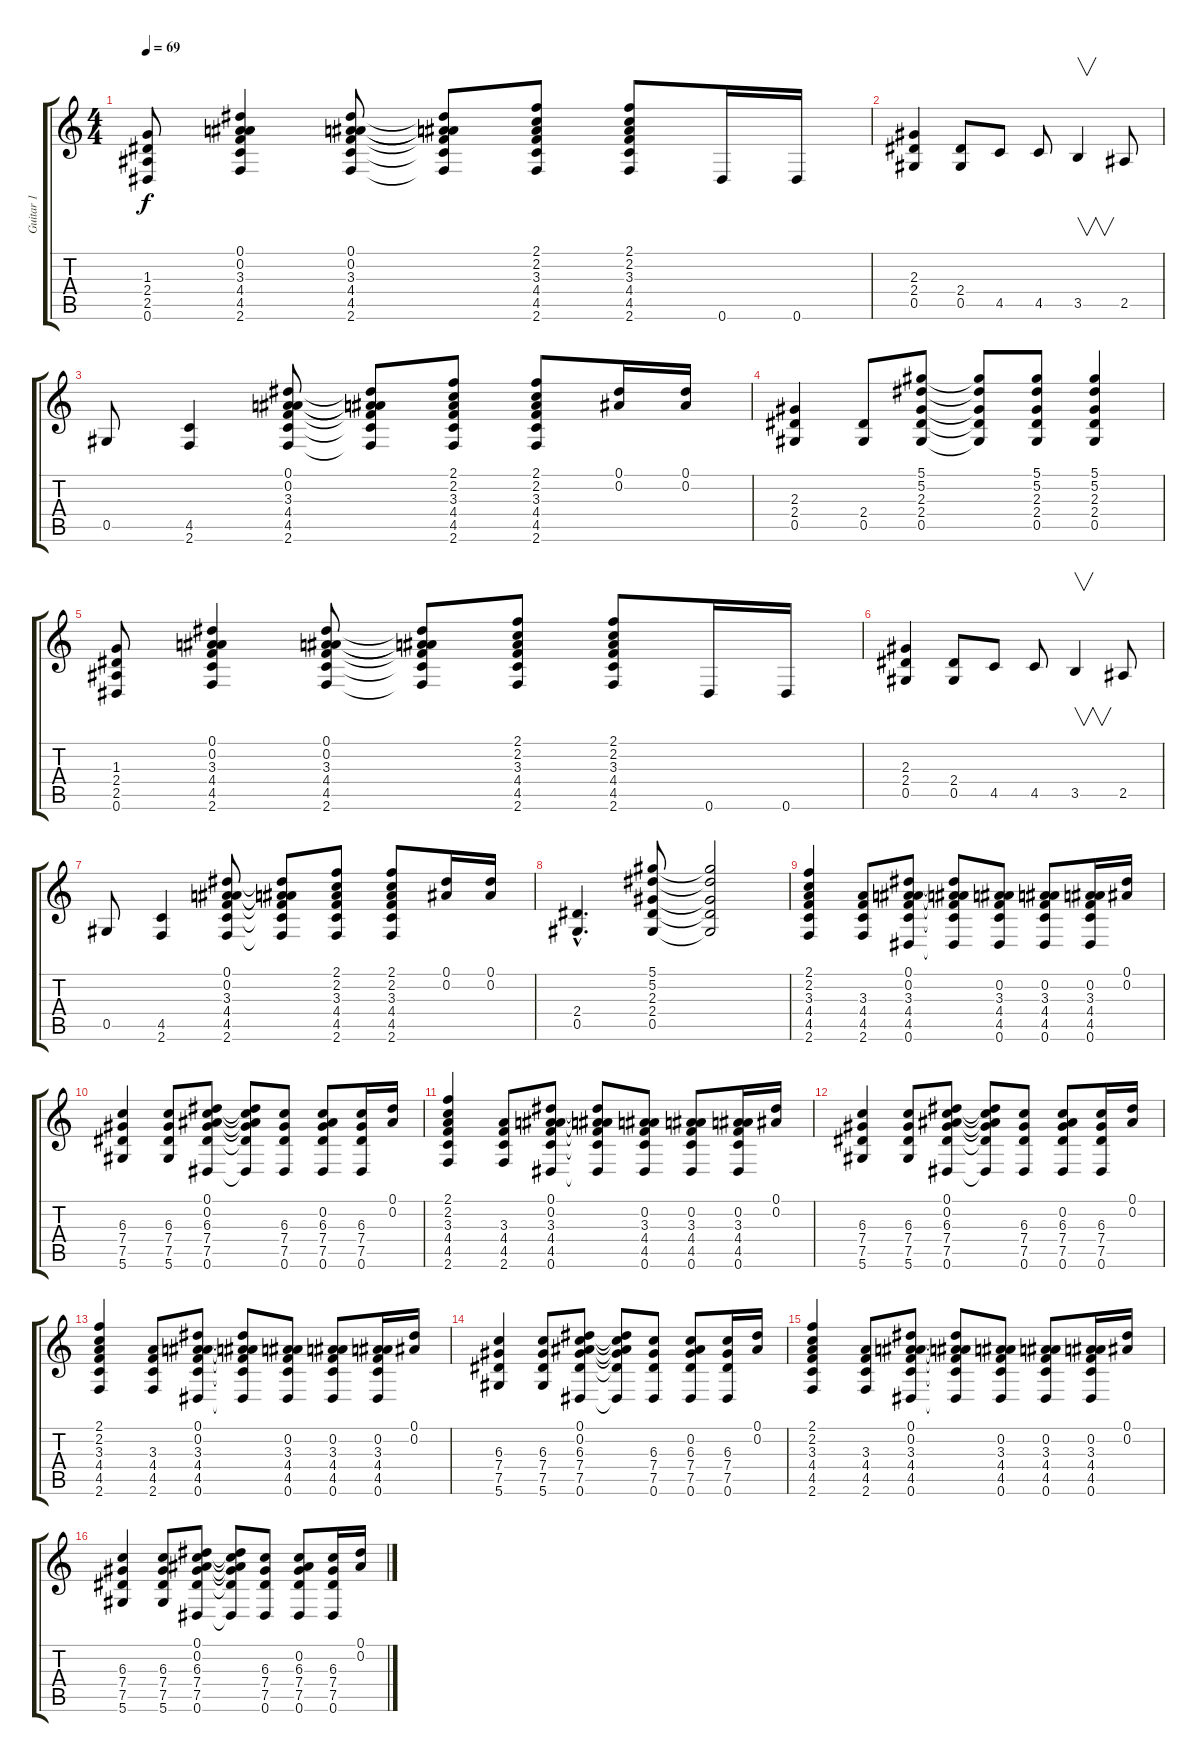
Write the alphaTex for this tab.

\track ("Guitar 1" "Guitar 1") {instrument acousticguitarsteel}
\staff {score tabs}
\tuning (Eb4 Bb3 Gb3 Db3 Ab2 Eb2) {hide}
\ts (4 4)
\tempo 69
\clef g2
\ks c
(1.3 2.4 2.5 0.6).8{dy f} (0.1 0.2 3.3 4.4 4.5 2.6).4 (0.1 0.2 3.3 4.4 4.5 2.6).8 (0.1{t} 0.2{t} 3.3{t} 4.4{t} 4.5{t} 2.6{t}).8 (2.1 2.2 3.3 4.4 4.5 2.6).8 (2.1 2.2 3.3 4.4 4.5 2.6).8 0.6.16 0.6.16 |
(2.3 2.4 0.5).4 (2.4 0.5).8 4.5.8 4.5.8 3.5.4{v} 2.5.8 |
0.5.8 (4.5 2.6).4 (0.1 0.2 3.3 4.4 4.5 2.6).8 (0.1{t} 0.2{t} 3.3{t} 4.4{t} 4.5{t} 2.6{t}).8 (2.1 2.2 3.3 4.4 4.5 2.6).8 (2.1 2.2 3.3 4.4 4.5 2.6).8 (0.1 0.2).16 (0.1 0.2).16 |
(2.3 2.4 0.5).4 (2.4 0.5).8 (5.1 5.2 2.3 2.4 0.5).8 (5.1{t} 5.2{t} 2.3{t} 2.4{t} 0.5{t}).8 (5.1 5.2 2.3 2.4 0.5).8 (5.1 5.2 2.3 2.4 0.5).4 |
(1.3 2.4 2.5 0.6).8 (0.1 0.2 3.3 4.4 4.5 2.6).4 (0.1 0.2 3.3 4.4 4.5 2.6).8 (0.1{t} 0.2{t} 3.3{t} 4.4{t} 4.5{t} 2.6{t}).8 (2.1 2.2 3.3 4.4 4.5 2.6).8 (2.1 2.2 3.3 4.4 4.5 2.6).8 0.6.16 0.6.16 |
(2.3 2.4 0.5).4 (2.4 0.5).8 4.5.8 4.5.8 3.5.4{v} 2.5.8 |
0.5.8 (4.5 2.6).4 (0.1 0.2 3.3 4.4 4.5 2.6).8 (0.1{t} 0.2{t} 3.3{t} 4.4{t} 4.5{t} 2.6{t}).8 (2.1 2.2 3.3 4.4 4.5 2.6).8 (2.1 2.2 3.3 4.4 4.5 2.6).8 (0.1 0.2).16 (0.1 0.2).16 |
(2.4{hac} 0.5{hac}).4{d} (5.1 5.2 2.3 2.4 0.5).8 (5.1{t} 5.2{t} 2.3{t} 2.4{t} 0.5{t}).2 |
(2.1 2.2 3.3 4.4 4.5 2.6).4 (3.3 4.4 4.5 2.6).8 (0.1 0.2 3.3 4.4 4.5 0.6).8 (0.1{t} 0.2{t} 3.3{t} 4.4{t} 4.5{t} 0.6{t}).8 (0.2 3.3 4.4 4.5 0.6).8 (0.2 3.3 4.4 4.5 0.6).8 (0.2 3.3 4.4 4.5 0.6).16 (0.1 0.2).16 |
(6.3 7.4 7.5 5.6).4 (6.3 7.4 7.5 5.6).8 (0.1 0.2 6.3 7.4 7.5 0.6).8 (0.1{t} 0.2{t} 6.3{t} 7.4{t} 7.5{t} 0.6{t}).8 (6.3 7.4 7.5 0.6).8 (0.2 6.3 7.4 7.5 0.6).8 (6.3 7.4 7.5 0.6).16 (0.1 0.2).16 |
(2.1 2.2 3.3 4.4 4.5 2.6).4 (3.3 4.4 4.5 2.6).8 (0.1 0.2 3.3 4.4 4.5 0.6).8 (0.1{t} 0.2{t} 3.3{t} 4.4{t} 4.5{t} 0.6{t}).8 (0.2 3.3 4.4 4.5 0.6).8 (0.2 3.3 4.4 4.5 0.6).8 (0.2 3.3 4.4 4.5 0.6).16 (0.1 0.2).16 |
(6.3 7.4 7.5 5.6).4 (6.3 7.4 7.5 5.6).8 (0.1 0.2 6.3 7.4 7.5 0.6).8 (0.1{t} 0.2{t} 6.3{t} 7.4{t} 7.5{t} 0.6{t}).8 (6.3 7.4 7.5 0.6).8 (0.2 6.3 7.4 7.5 0.6).8 (6.3 7.4 7.5 0.6).16 (0.1 0.2).16 |
(2.1 2.2 3.3 4.4 4.5 2.6).4 (3.3 4.4 4.5 2.6).8 (0.1 0.2 3.3 4.4 4.5 0.6).8 (0.1{t} 0.2{t} 3.3{t} 4.4{t} 4.5{t} 0.6{t}).8 (0.2 3.3 4.4 4.5 0.6).8 (0.2 3.3 4.4 4.5 0.6).8 (0.2 3.3 4.4 4.5 0.6).16 (0.1 0.2).16 |
(6.3 7.4 7.5 5.6).4 (6.3 7.4 7.5 5.6).8 (0.1 0.2 6.3 7.4 7.5 0.6).8 (0.1{t} 0.2{t} 6.3{t} 7.4{t} 7.5{t} 0.6{t}).8 (6.3 7.4 7.5 0.6).8 (0.2 6.3 7.4 7.5 0.6).8 (6.3 7.4 7.5 0.6).16 (0.1 0.2).16 |
(2.1 2.2 3.3 4.4 4.5 2.6).4 (3.3 4.4 4.5 2.6).8 (0.1 0.2 3.3 4.4 4.5 0.6).8 (0.1{t} 0.2{t} 3.3{t} 4.4{t} 4.5{t} 0.6{t}).8 (0.2 3.3 4.4 4.5 0.6).8 (0.2 3.3 4.4 4.5 0.6).8 (0.2 3.3 4.4 4.5 0.6).16 (0.1 0.2).16 |
(6.3 7.4 7.5 5.6).4 (6.3 7.4 7.5 5.6).8 (0.1 0.2 6.3 7.4 7.5 0.6).8 (0.1{t} 0.2{t} 6.3{t} 7.4{t} 7.5{t} 0.6{t}).8 (6.3 7.4 7.5 0.6).8 (0.2 6.3 7.4 7.5 0.6).8 (6.3 7.4 7.5 0.6).16 (0.1 0.2).16
